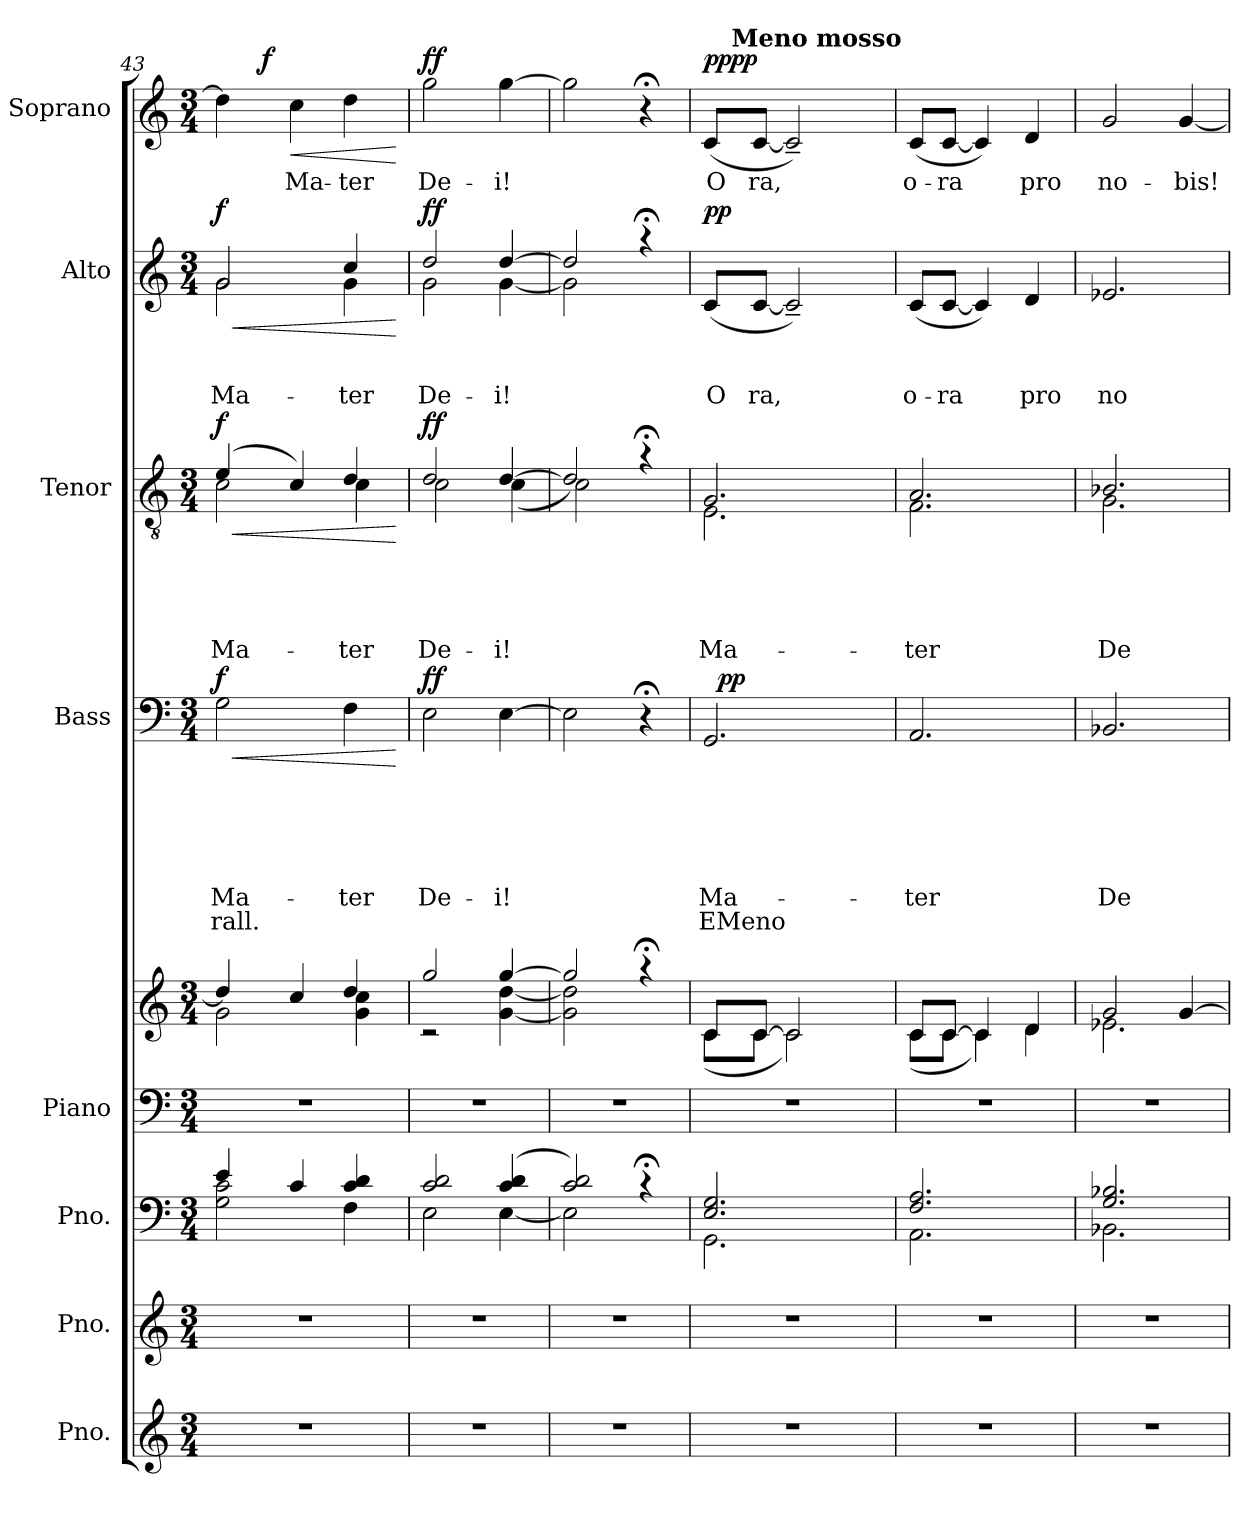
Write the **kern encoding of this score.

**kern	**kern	**kern	**kern	**kern	**kern	**text	**text	**text	**text	**text	**text	**text	**dynam	**kern	**text	**text	**text	**text	**text	**dynam	**kern	**text	**text	**text	**dynam	**kern	**text	**dynam
*part8	*part7	*part6	*part5	*part5	*part4	*part4	*part4	*part4	*part4	*part4	*part4	*part4	*part4	*part3	*part3	*part3	*part3	*part3	*part3	*part3	*part2	*part2	*part2	*part2	*part2	*part1	*part1	*part1
*staff9	*staff8	*staff7	*staff6	*staff5	*staff4	*staff4	*staff4	*staff4	*staff4	*staff4	*staff4	*staff4	*staff4	*staff3	*staff3	*staff3	*staff3	*staff3	*staff3	*staff3	*staff2	*staff2	*staff2	*staff2	*staff2	*staff1	*staff1	*staff1
*I"Pno.	*I"Pno.	*I"Pno.	*I"Piano	*	*I"Bass	*	*	*	*	*	*	*	*	*I"Tenor	*	*	*	*	*	*	*I"Alto	*	*	*	*	*I"Soprano	*	*
*	*	*	*	*	*I'B.	*	*	*	*	*	*	*	*	*I'T.	*	*	*	*	*	*	*I'A.	*	*	*	*	*I'S.	*	*
!!LO:PB:g=z
*clefG2	*clefG2	*clefF4	*clefF4	*clefG2	*clefF4	*	*	*	*	*	*	*	*	*clefGv2	*	*	*	*	*	*	*clefG2	*	*	*	*	*clefG2	*	*
*k[]	*k[]	*k[]	*k[]	*k[]	*k[]	*	*	*	*	*	*	*	*	*k[]	*	*	*	*	*	*	*k[]	*	*	*	*	*k[]	*	*
*C:	*C:	*C:	*C:	*C:	*C:	*	*	*	*	*	*	*	*	*C:	*	*	*	*	*	*	*C:	*	*	*	*	*C:	*	*
*M3/4	*M3/4	*M3/4	*M3/4	*M3/4	*M3/4	*	*	*	*	*	*	*	*	*M3/4	*	*	*	*	*	*	*M3/4	*	*	*	*	*M3/4	*	*
=43	=43	=43	=43	=43	=43	=43	=43	=43	=43	=43	=43	=43	=43	=43	=43	=43	=43	=43	=43	=43	=43	=43	=43	=43	=43	=43	=43	=43
*	*	*^	*	*^	*	*	*	*	*	*	*	*	*	*	*	*	*	*	*	*	*	*	*	*	*	*	*	*
!	!	!	!	!	!	!	!	!	!	!	!	!	!LO:LY:b	!LO:LY:b	!LO:HP:b	!	!	!	!	!	!LO:LY:b	!LO:HP:b	!	!	!	!LO:LY:b	!LO:HP:b	!	!	!
*	*	*	*	*	*	*	*	*	*	*	*	*	*	*	*	*^	*	*	*	*	*	*	*^	*	*	*	*	*	*	*
!	!	!	!	!	!	!	!	!	!	!	!	!	!	!	!LO:DY:n=1:a	!	!	!	!	!	!	!	!LO:DY:n=1:a	!	!	!	!	!	!LO:DY:n=1:a	!	!	!
*	*	*	*	*	*	*	*	*	*	*	*	*	*	*	*	*	*	*	*	*	*	*	*	*	*	*	*	*	*	*^	*	*
2.r	2.r	4e/	2G\ 2c\	2.r	4dd/]	2g\	2G\	.	.	.	.	.	Ma-	rall.	< f	(4e/	2c\	.	.	.	.	Ma-	< f	2g/	2g\	.	.	Ma-	< f	4dd\]	8ryy	.	.
.	.	.	.	.	.	.	.	.	.	.	.	.	.	.	.	.	.	.	.	.	.	.	.	.	.	.	.	.	.	.	32ryy	.	.
!	!	!	!	!	!	!	!	!	!	!	!	!	!	!	!	!	!	!	!	!	!	!	!	!	!	!	!	!	!	!	!	!	!LO:DY:a
.	.	.	.	.	.	.	.	.	.	.	.	.	.	.	.	.	.	.	.	.	.	.	.	.	.	.	.	.	.	.	2ryy	.	f
!	!	!	!	!	!	!	!	!	!	!	!	!	!	!	!	!	!	!	!	!	!	!	!	!	!	!	!	!	!	!	!	!LO:LY:b	!LO:HP:b
.	.	4c/	.	.	4cc/	.	.	.	.	.	.	.	.	.	.	4c/)	.	.	.	.	.	.	.	.	.	.	.	.	.	4cc\	.	Ma-	<
!	!	!	!	!	!	!	!	!	!	!	!	!	!LO:LY:b	!	!	!	!	!	!	!	!	!LO:LY:b	!	!	!	!	!	!LO:LY:b	!	!	!	!LO:LY:b:rj	!
.	.	4c/ 4d/	4F\	.	4dd/	4g\ 4cc\	4F\	.	.	.	.	.	-ter	.	.	4d/	4c\	.	.	.	.	-ter	.	4cc/	4g\	.	.	-ter	.	4dd\	.	-ter	.
.	.	.	.	.	.	.	.	.	.	.	.	.	.	.	.	.	.	.	.	.	.	.	.	.	.	.	.	.	.	.	16.ryy	.	.
*	*	*	*	*	*	*	*	*	*	*	*	*	*	*	*	*v	*v	*	*	*	*	*	*	*	*	*	*	*	*	*	*	*	*
*	*	*v	*v	*	*v	*v	*	*	*	*	*	*	*	*	*	*	*	*	*	*	*	*	*v	*v	*	*	*	*	*	*	*	*
.	.	.	.	.	.	.	.	.	.	.	.	.	[	.	.	.	.	.	.	[	.	.	.	.	[	.	.	.	[
=44	=44	=44	=44	=44	=44	=44	=44	=44	=44	=44	=44	=44	=44	=44	=44	=44	=44	=44	=44	=44	=44	=44	=44	=44	=44	=44	=44	=44	=44
*	*	*^	*	*^	*	*	*	*	*	*	*	*	*	*	*	*	*	*	*	*	*	*	*	*	*	*	*	*	*
!	!	!	!	!	!	!	!	!	!	!	!	!	!LO:LY:b	!	!LO:DY:a	!	!	!	!	!	!LO:LY:b	!LO:DY:a	!	!	!	!LO:LY:b	!LO:DY:a	!	!	!LO:LY:b	!LO:DY:a
*	*	*	*	*	*	*	*	*	*	*	*	*	*	*	*	*^	*	*	*	*	*	*	*^	*	*	*	*	*v	*v	*	*
2.r	2.r	2c/ 2d/	2E\	2.r	2gg/	2rc	2E\	.	.	.	.	.	De-	.	ff	2d/	2c\	.	.	.	.	De-	ff	2dd/	2g\	.	.	De-	ff	2gg\	De-	ff
!	!	!	!	!	!	!	!	!	!	!	!	!	!LO:LY:b:rj	!	!	!	!	!	!	!	!	!LO:LY:b:rj	!	!	!	!	!	!LO:LY:b:rj	!	!	!LO:LY:b:rj	!
.	.	(4c/ 4d/	[<4E\	.	[>4gg/	[<4g\ [<4dd\	[>4E\	.	.	.	.	.	-i!	.	.	[>4d/	(<4c\	.	.	.	.	-i!	.	[>4dd/	[<4g\	.	.	-i!	.	[>4gg\	-i!	.
=45	=45	=45	=45	=45	=45	=45	=45	=45	=45	=45	=45	=45	=45	=45	=45	=45	=45	=45	=45	=45	=45	=45	=45	=45	=45	=45	=45	=45	=45	=45	=45	=45
2.r	2.r	2c/ 2d/)	2E\]	2.r	2gg/]	2g\] 2dd\]	2E\]	.	.	.	.	.	.	.	.	2d/])	2c\	.	.	.	.	.	.	2dd/]	2g\]	.	.	.	.	2gg\]	.	.
.	.	4r;<c	4ryy	.	4r;<aa	4ryy	4r;<	.	.	.	.	.	.	.	.	4r;<a	4ryy	.	.	.	.	.	.	4r;<aa	4ryy	.	.	.	.	4r;<	.	.
=46	=46	=46	=46	=46	=46	=46	=46	=46	=46	=46	=46	=46	=46	=46	=46	=46	=46	=46	=46	=46	=46	=46	=46	=46	=46	=46	=46	=46	=46	=46	=46	=46
!	!	!	!	!	!	!	!	!	!	!	!	!	!LO:LY:b	!LO:LY:b	!	!	!	!	!	!	!	!LO:LY:b	!	!	!	!	!	!LO:LY:b	!LO:DY:b	!	!LO:LY:b	!LO:DY:a
!	!	!	!	!	!	!	!	!	!	!	!	!	!	!	!	!	!	!	!	!	!	!	!	!	!	!	!	!	!	!	!	!LO:DY:n=1:b
*	*	*	*	*	*	*	*^	*	*	*	*	*	*	*	*	*	*	*	*	*	*	*	*	*v	*v	*	*	*	*	*^	*	*
2.r	2.r	2.E/ 2.G/	2.GG\	2.r	8c/L	(<8c\L	2.GG/	32ryy	.	.	.	.	.	Ma-	EMeno	.	2.G/	2.E\	.	.	.	.	Ma-	.	(<8c/L	.	.	O	pp	(<8c/L	16ryy	O	pp pp
!	!	!	!	!	!	!	!	!	!	!	!	!	!	!	!	!LO:DY:a	!	!	!	!	!	!	!	!	!	!	!	!	!	!	!	!	!
.	.	.	.	.	.	.	.	2ryy	.	.	.	.	.	.	.	pp	.	.	.	.	.	.	.	.	.	.	.	.	.	.	.	.	.
*	*	*	*	*	*	*	*	*	*	*	*	*	*	*	*	*	*	*	*	*	*	*	*	*	*	*	*	*	*	*MM60	*	*	*
!	!	!	!	!	!	!	!	!	!	!	!	!	!	!	!	!	!	!	!	!	!	!	!	!	!	!	!	!	!	!	!LO:TX:a:B:t=Meno mosso	!	!
.	.	.	.	.	.	.	.	.	.	.	.	.	.	.	.	.	.	.	.	.	.	.	.	.	.	.	.	.	.	.	2ryy	.	.
!	!	!	!	!	!	!	!	!	!	!	!	!	!	!	!	!	!	!	!	!	!	!	!	!	!	!	!	!LO:LY:b	!	!	!	!LO:LY:b	!
.	.	.	.	.	[>8c/J	8c\J	.	.	.	.	.	.	.	.	.	.	.	.	.	.	.	.	.	.	[<8c/J	.	.	ra,	.	[<8c/J	.	ra,	.
.	.	.	.	.	2c/]	2c\)	.	.	.	.	.	.	.	.	.	.	.	.	.	.	.	.	.	.	2c~</])	.	.	.	.	2c~</])	.	.	.
.	.	.	.	.	.	.	.	8..ryy	.	.	.	.	.	.	.	.	.	.	.	.	.	.	.	.	.	.	.	.	.	.	.	.	.
.	.	.	.	.	.	.	.	.	.	.	.	.	.	.	.	.	.	.	.	.	.	.	.	.	.	.	.	.	.	.	8.ryy	.	.
=47	=47	=47	=47	=47	=47	=47	=47	=47	=47	=47	=47	=47	=47	=47	=47	=47	=47	=47	=47	=47	=47	=47	=47	=47	=47	=47	=47	=47	=47	=47	=47	=47	=47
!	!	!	!	!	!	!	!	!	!	!	!	!	!	!LO:LY:b	!	!	!	!	!	!	!	!	!LO:LY:b	!	!	!	!	!LO:LY:b	!	!	!	!LO:LY:b	!
*	*	*	*	*	*	*	*v	*v	*	*	*	*	*	*	*	*	*	*	*	*	*	*	*	*	*	*	*	*	*	*v	*v	*	*
2.r	2.r	2.F/ 2.A/	2.AA\	2.r	8c/L	(<8c\L	2.AA/	.	.	.	.	.	-ter	.	.	2.A/	2.F\	.	.	.	.	-ter	.	(<8c/L	.	.	o-	.	(<8c/L	o-	.
!	!	!	!	!	!	!	!	!	!	!	!	!	!	!	!	!	!	!	!	!	!	!	!	!	!	!	!LO:LY:b	!	!	!LO:LY:b	!
.	.	.	.	.	[>8c/J	8c\J	.	.	.	.	.	.	.	.	.	.	.	.	.	.	.	.	.	[<8c/J	.	.	-ra	.	[<8c/J	-ra	.
.	.	.	.	.	4c/]	4c\)	.	.	.	.	.	.	.	.	.	.	.	.	.	.	.	.	.	4c/])	.	.	.	.	4c/])	.	.
!	!	!	!	!	!	!	!	!	!	!	!	!	!	!	!	!	!	!	!	!	!	!	!	!	!	!	!LO:LY:b	!	!	!LO:LY:b	!
.	.	.	.	.	4d/	4d\	.	.	.	.	.	.	.	.	.	.	.	.	.	.	.	.	.	4d/	.	.	pro	.	4d/	pro	.
=48	=48	=48	=48	=48	=48	=48	=48	=48	=48	=48	=48	=48	=48	=48	=48	=48	=48	=48	=48	=48	=48	=48	=48	=48	=48	=48	=48	=48	=48	=48	=48
!	!	!	!	!	!	!	!	!	!	!	!	!	!LO:LY:b	!	!	!	!	!	!	!	!	!LO:LY:b	!	!	!	!	!LO:LY:b	!	!	!LO:LY:b	!
2.r	2.r	2.G/ 2.B-X/	2.BB-X\	2.r	2g/	2.e-X\	2.BB-X/	.	.	.	.	.	De-	.	.	2.B-X/	2.G\	.	.	.	.	De-	.	2.e-X/	.	.	no-	.	2g/	no-	.
!	!	!	!	!	!	!	!	!	!	!	!	!	!	!	!	!	!	!	!	!	!	!	!	!	!	!	!	!	!	!LO:LY:b	!
.	.	.	.	.	[>4g/	.	.	.	.	.	.	.	.	.	.	.	.	.	.	.	.	.	.	.	.	.	.	.	[<4g/	-bis!	.
*	*	*v	*v	*	*v	*v	*	*	*	*	*	*	*	*	*	*v	*v	*	*	*	*	*	*	*	*	*	*	*	*	*	*
=	=	=	=	=	=	=	=	=	=	=	=	=	=	=	=	=	=	=	=	=	=	=	=	=	=	=	=	=
*-	*-	*-	*-	*-	*-	*-	*-	*-	*-	*-	*-	*-	*-	*-	*-	*-	*-	*-	*-	*-	*-	*-	*-	*-	*-	*-	*-	*-
